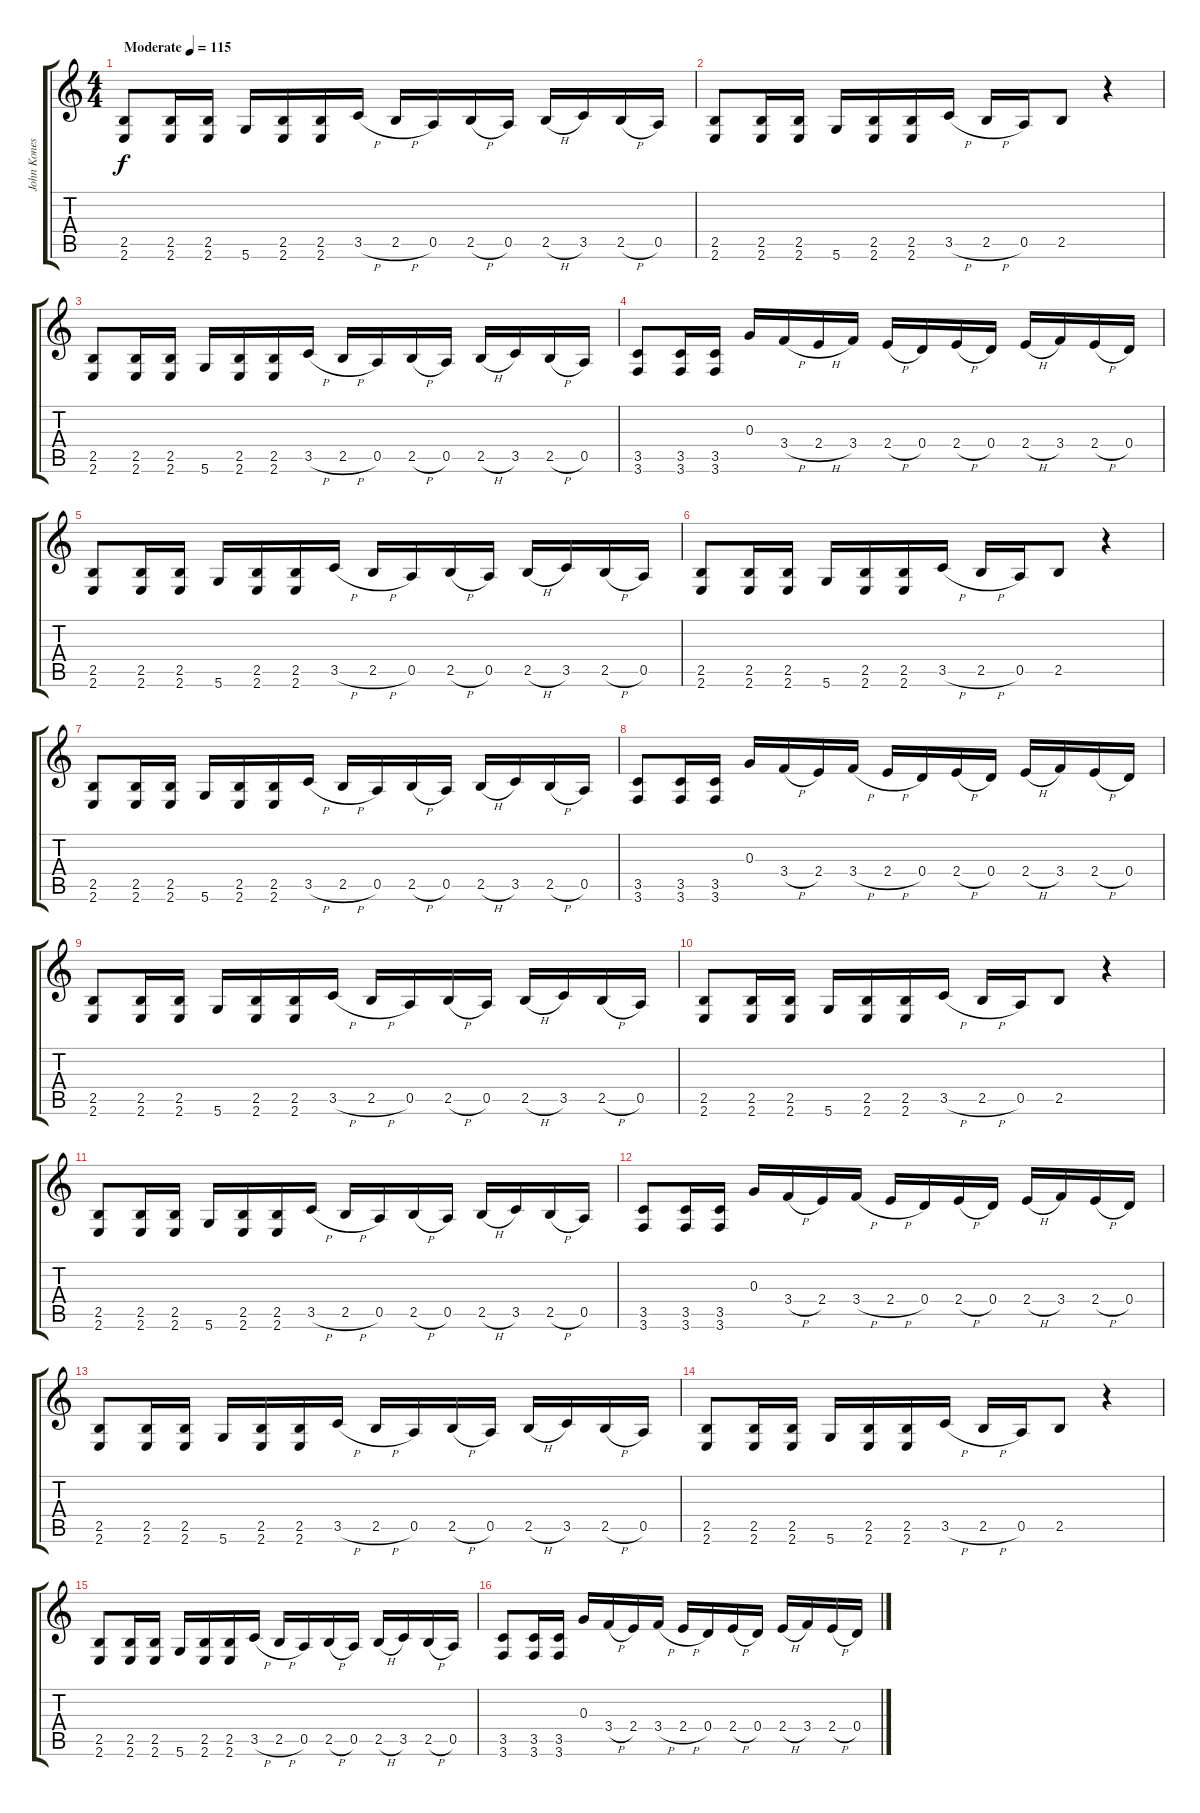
\track ("John Konesky" "John Kones") {instrument distortionguitar}
\staff {score tabs}
\tuning (E4 B3 G3 D3 A2 D2) {hide}
\ts (4 4)
\tempo (115 "Moderate")
\clef g2
\ks c
(2.5 2.6).8{dy f instrument distortionguitar} (2.5 2.6).16 (2.5 2.6).16 5.6.16 (2.5 2.6).16 (2.5 2.6).16 3.5{h}.16 2.5{h}.16 0.5.16 2.5{h}.16 0.5.16 2.5{h}.16 3.5.16 2.5{h}.16 0.5.16 |
(2.5 2.6).8 (2.5 2.6).16 (2.5 2.6).16 5.6.16 (2.5 2.6).16 (2.5 2.6).16 3.5{h}.16 2.5{h}.16 0.5.16 2.5.8 r.4 |
(2.5 2.6).8 (2.5 2.6).16 (2.5 2.6).16 5.6.16 (2.5 2.6).16 (2.5 2.6).16 3.5{h}.16 2.5{h}.16 0.5.16 2.5{h}.16 0.5.16 2.5{h}.16 3.5.16 2.5{h}.16 0.5.16 |
(3.5 3.6).8 (3.5 3.6).16 (3.5 3.6).16 0.3.16 3.4{h}.16 2.4{h}.16 3.4.16 2.4{h}.16 0.4.16 2.4{h}.16 0.4.16 2.4{h}.16 3.4.16 2.4{h}.16 0.4.16 |
(2.5 2.6).8 (2.5 2.6).16 (2.5 2.6).16 5.6.16 (2.5 2.6).16 (2.5 2.6).16 3.5{h}.16 2.5{h}.16 0.5.16 2.5{h}.16 0.5.16 2.5{h}.16 3.5.16 2.5{h}.16 0.5.16 |
(2.5 2.6).8 (2.5 2.6).16 (2.5 2.6).16 5.6.16 (2.5 2.6).16 (2.5 2.6).16 3.5{h}.16 2.5{h}.16 0.5.16 2.5.8 r.4 |
(2.5 2.6).8 (2.5 2.6).16 (2.5 2.6).16 5.6.16 (2.5 2.6).16 (2.5 2.6).16 3.5{h}.16 2.5{h}.16 0.5.16 2.5{h}.16 0.5.16 2.5{h}.16 3.5.16 2.5{h}.16 0.5.16 |
(3.5 3.6).8 (3.5 3.6).16 (3.5 3.6).16 0.3.16 3.4{h}.16 2.4.16 3.4{h}.16 2.4{h}.16 0.4.16 2.4{h}.16 0.4.16 2.4{h}.16 3.4.16 2.4{h}.16 0.4.16 |
(2.5 2.6).8 (2.5 2.6).16 (2.5 2.6).16 5.6.16 (2.5 2.6).16 (2.5 2.6).16 3.5{h}.16 2.5{h}.16 0.5.16 2.5{h}.16 0.5.16 2.5{h}.16 3.5.16 2.5{h}.16 0.5.16 |
(2.5 2.6).8 (2.5 2.6).16 (2.5 2.6).16 5.6.16 (2.5 2.6).16 (2.5 2.6).16 3.5{h}.16 2.5{h}.16 0.5.16 2.5.8 r.4 |
(2.5 2.6).8 (2.5 2.6).16 (2.5 2.6).16 5.6.16 (2.5 2.6).16 (2.5 2.6).16 3.5{h}.16 2.5{h}.16 0.5.16 2.5{h}.16 0.5.16 2.5{h}.16 3.5.16 2.5{h}.16 0.5.16 |
(3.5 3.6).8 (3.5 3.6).16 (3.5 3.6).16 0.3.16 3.4{h}.16 2.4.16 3.4{h}.16 2.4{h}.16 0.4.16 2.4{h}.16 0.4.16 2.4{h}.16 3.4.16 2.4{h}.16 0.4.16 |
(2.5 2.6).8 (2.5 2.6).16 (2.5 2.6).16 5.6.16 (2.5 2.6).16 (2.5 2.6).16 3.5{h}.16 2.5{h}.16 0.5.16 2.5{h}.16 0.5.16 2.5{h}.16 3.5.16 2.5{h}.16 0.5.16 |
(2.5 2.6).8 (2.5 2.6).16 (2.5 2.6).16 5.6.16 (2.5 2.6).16 (2.5 2.6).16 3.5{h}.16 2.5{h}.16 0.5.16 2.5.8 r.4 |
(2.5 2.6).8 (2.5 2.6).16 (2.5 2.6).16 5.6.16 (2.5 2.6).16 (2.5 2.6).16 3.5{h}.16 2.5{h}.16 0.5.16 2.5{h}.16 0.5.16 2.5{h}.16 3.5.16 2.5{h}.16 0.5.16 |
(3.5 3.6).8 (3.5 3.6).16 (3.5 3.6).16 0.3.16 3.4{h}.16 2.4.16 3.4{h}.16 2.4{h}.16 0.4.16 2.4{h}.16 0.4.16 2.4{h}.16 3.4.16 2.4{h}.16 0.4.16
